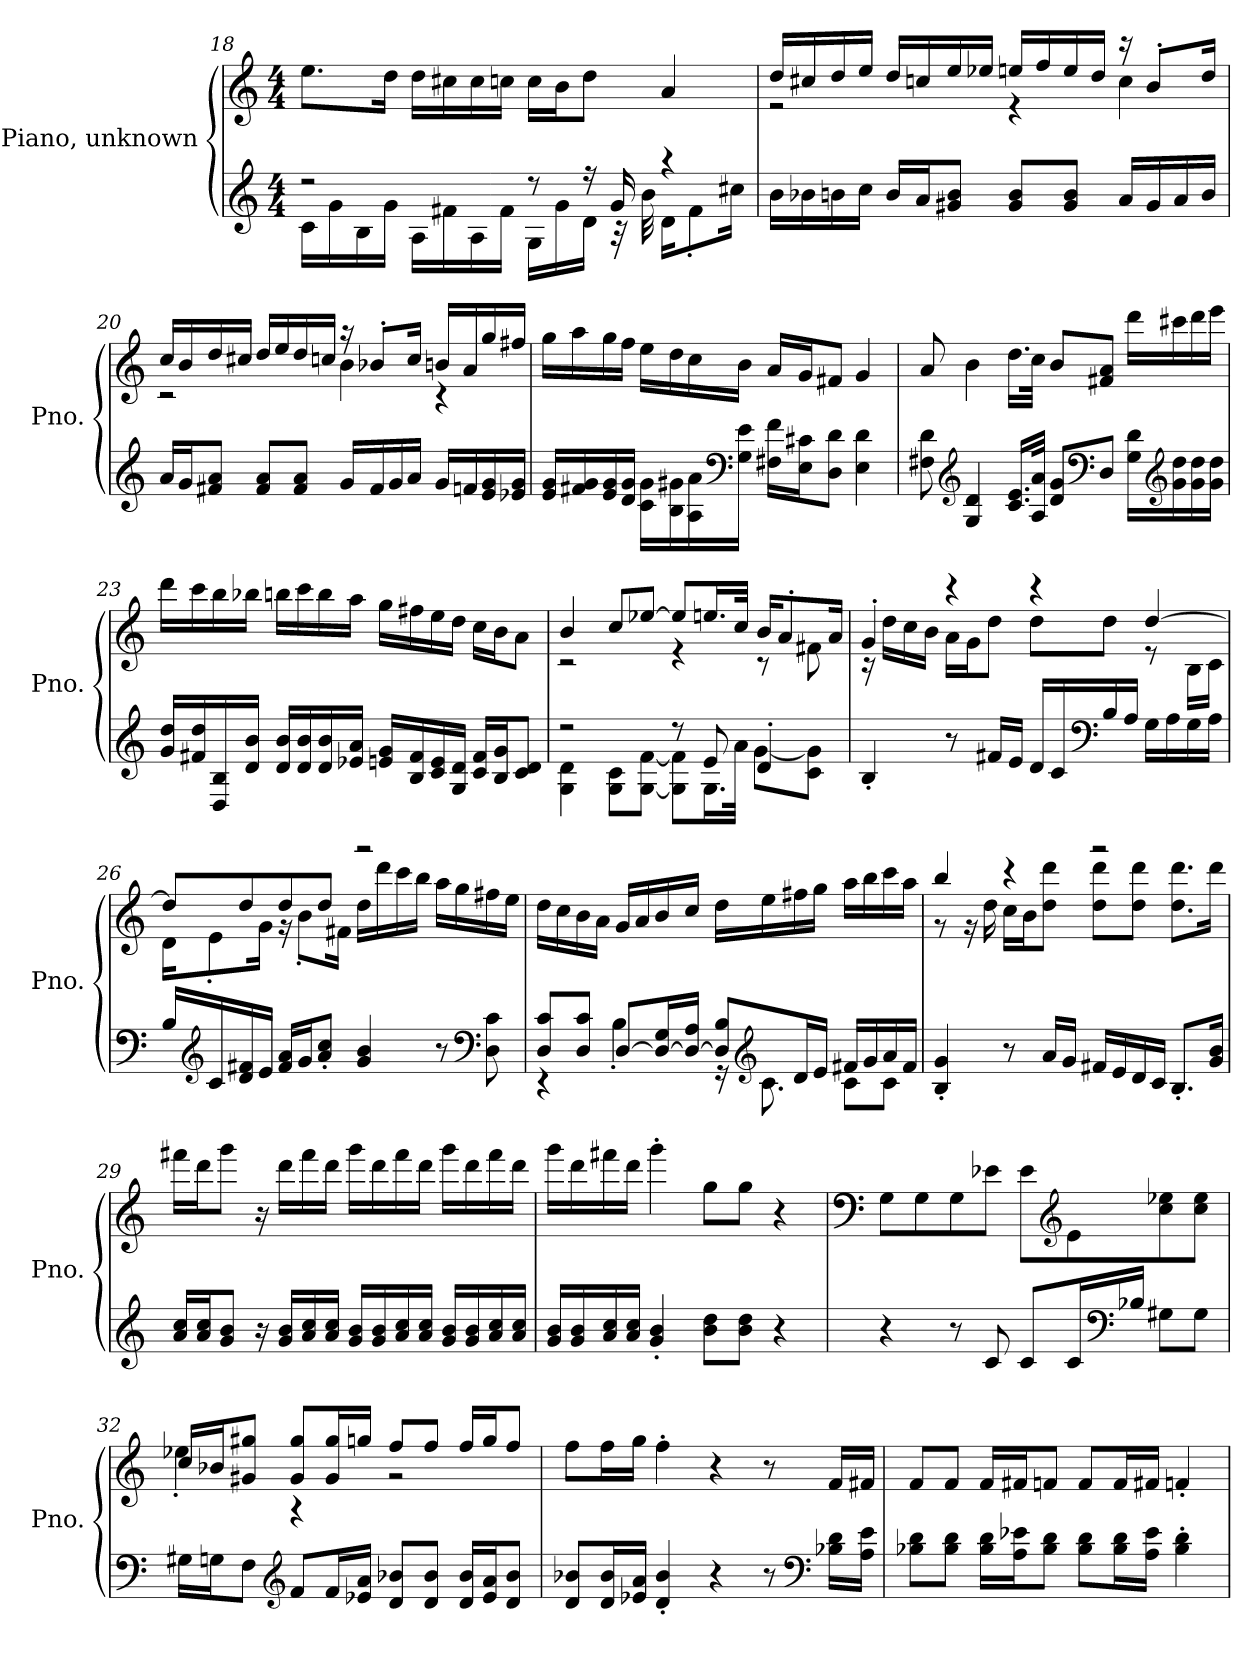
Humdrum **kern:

**kern	**kern
*part1	*part1
*staff2	*staff1
*I"Piano, unknown	*
*I'Pno.	*
!!LO:LB:g=z
*clefG2	*clefG2
*k[]	*k[]
*M4/4	*M4/4
=18	=18
*^	*
2r	16c\LL	8.ee\L
.	16g\	.
.	16B\	.
.	16g\JJ	16dd\Jk
.	16A\LL	16dd\LL
.	16f#X\	16cc#X\
.	16A\	16cc#\
.	16f#\JJ	16ccn\JJ
8r	16G\LL	16cc\LL
.	16g\	16b\J
16r	16d\JJ	8dd\J
16g/	32r	.
.	32b\	.
4r	16d\KL	4a/
.	8f#'\	.
.	16cc#X\Jk	.
*v	*v	*
=19	=19
*	*^
16b\LL	16dd/LL	2r
16b-X\	16cc#X/	.
16bn\	16dd/	.
16cc\JJ	16ee/JJ	.
16b/LL	16dd/LL	.
16a/J	16ccn/	.
8g#X/ 8b/J	16ee/	.
.	16ee-X/JJ	.
8g#/ 8b/L	16een/LL	4r
.	16ff/	.
8g#/ 8b/J	16ee/	.
.	16dd/JJ	.
16a/LL	16r	4cc\
16g#/	8b'/L	.
16a/	.	.
16b/JJ	16dd/Jk	.
!!LO:LB:g=z	!!
=20	=20	=20
16a/LL	16cc/LL	2r
16g/J	16b/	.
8f#X/ 8a/J	16dd/	.
.	16cc#X/JJ	.
8f#/ 8a/L	16dd/LL	.
.	16ee/	.
8f#/ 8a/J	16dd/	.
.	16ccn/JJ	.
16g/LL	16r	4b\
16f#/	8b-X'/L	.
16g/	.	.
16a/JJ	16cc/Jk	.
16g/LL	16bn/LL	4r
16fn/	16a/	.
16e/ 16g/	16gg/	.
16e-X/ 16g/JJ	16ff#X/JJ	.
*	*v	*v
=21	=21
16e/ 16g/LL	16gg\LL
16f#X/ 16g/	16aa\
16e/ 16g/	16gg\
16d/ 16g/JJ	16ff\JJ
16c\ 16g\LL	16ee\LL
16B\ 16g#X\	16dd\
16A\ 16a\	16cc\
*clefF4	*
16G\ 16e\JJ	16b\JJ
16F#X\ 16f#\LL	16a/LL
16E\ 16c#X\J	16g/J
8D\ 8d\J	8f#X/J
4E\ 4d\	4g/
!!LO:LB:g=z
=22	=22
8F#X\ 8d\	8a/
*clefG2	*
4G/ 4d/	4b\
16.c/ 16.e/LL	16.dd\LL
32A/ 32a/JJk	32cc\JJk
8d/ 8g/L	8b/L
*clefF4	*
8D/J	8f#X/ 8a/J
16G\ 16d\LL	16ddd\LL
*clefG2	*
16g\ 16dd\	16ccc#X\
16g\ 16dd\	16ddd\
16g\ 16dd\JJ	16eee\JJ
=23	=23
16g/ 16dd/LL	16ddd\LL
16f#X/ 16dd/	16ccc\
16D/ 16B/	16bb\
16d/ 16b/JJ	16bb-X\JJ
16d/ 16b/LL	16bbn\LL
16d/ 16b/	16ccc\
16d/ 16b/	16bb\
16e-X/ 16a/JJ	16aa\JJ
16en/ 16g/LL	16gg\LL
16B/ 16f#/	16ff#X\
16c/ 16e/	16ee\
16G/ 16d/JJ	16dd\JJ
16c/ 16f#/LL	16cc\LL
16B/ 16g/J	16b\J
8c/ 8d/J	8a\J
!!LO:LB:g=z
=24	=24
*^	*^
2r	4G\ 4d\	4b/	2r
.	8G\ 8c\L	8cc/L	.
.	[8G\ [8f\J	[8ee-X/J	.
8r	8G\] 8f\]L	8ee-/L]	4r
8e/	16.G\L	16.een/L	.
.	32a\JJk	32cc/JJk	.
4d'/	[8g\L	16b/KL	8r
.	.	8a'/	.
.	8c\ 8g\]J	.	8f#X\
.	.	16a/Jk	.
*v	*v	*	*
=25	=25	=25
4B'/	4g'/	16r
.	.	16dd\LL
.	.	16cc\
.	.	16b\JJ
8r	4r	16a\LL
.	.	16g\J
16f#X/LL	.	8dd\J
16e/JJ	.	.
16d/LL	4r	8dd\L
16c/	.	.
*clefF4	*	*
16B/	.	8dd\J
16A/JJ	.	.
16G\LL	[4dd/	8r
16A\	.	.
16G\	.	16B\LL
16A\JJ	.	16c\JJ
!!LO:LB:g=z	!!
=26	=26	=26
16B/LL	8dd/L]	16d\KL
*clefG2	*	*
16c/	.	8e'\
16d/ 16f#X/	8dd/	.
16e/JJ	.	16g\Jk
16f#/ 16a/LL	8dd/	16r
16g/J	.	8b'\L
8a/' 8cc/'J	8dd/J	.
.	.	16f#X\Jk
4g/ 4b/	2r	16dd\LL
.	.	16ddd\
.	.	16ccc\
.	.	16bb\JJ
8r	.	16aa\LL
.	.	16gg\
*clefF4	*	*
8D\ 8c\	.	16ff#X\
.	.	16ee\JJ
*	*v	*v
=27	=27
*^	*
8D/ 8c/L	4r	16dd\LL
.	.	16cc\
8D/ 8c/J	.	16b\
.	.	16a\JJ
[8D/L	4B'\	16g/LL
.	.	16a/
16D/_ 16G/L	.	16b/
16D/_ 16A/JJ	.	16cc/JJ
8D/] 8B/L	16r	16dd\LL
*clefG2	*	*
.	8.c\	16ee\
16d/L	.	16ff#X\
16e/JJ	.	16gg\JJ
16f#X/LL	8c\L	16aa\LL
16g/	.	16bb\
16a/	8c\J	16ccc\
16f#/JJ	.	16aa\JJ
*v	*v	*
!!LO:PB:g=z
=28	=28
*	*^
4B/' 4g/'	4bb/	8r
.	.	16r
.	.	16dd\
8r	4r	16cc\LL
.	.	16b\J
16a/LL	.	8dd\ 8ddd\J
16g/JJ	.	.
16f#X/LL	2r	8dd\ 8ddd\L
16e/	.	.
16d/	.	8dd\ 8ddd\J
16c/JJ	.	.
8.B'/L	.	8.dd\ 8.ddd\L
16g/ 16b/Jk	.	16ddd\Jk
*	*v	*v
=29	=29
16a/ 16cc/LL	16fff#X\LL
16a/ 16cc/J	16ddd\J
8g/ 8b/J	8ggg\J
16r	16r
16g/ 16b/LL	16ddd\LL
16a/ 16cc/	16fff#\
16a/ 16cc/JJ	16ddd\JJ
16g/ 16b/LL	16ggg\LL
16g/ 16b/	16ddd\
16a/ 16cc/	16fff#\
16a/ 16cc/JJ	16ddd\JJ
16g/ 16b/LL	16ggg\LL
16g/ 16b/	16ddd\
16a/ 16cc/	16fff#\
16a/ 16cc/JJ	16ddd\JJ
=30	=30
16g/ 16b/LL	16ggg\LL
16g/ 16b/	16ddd\
16a/ 16cc/	16fff#X\
16a/ 16cc/JJ	16ddd\JJ
4g/' 4b/'	4ggg'\
8b\ 8dd\L	8gg\L
8b\ 8dd\J	8gg\J
4r	4r
!!LO:LB:g=z
=31	=31
*	*clefF4
4r	8G\L
.	8G\
8r	8G\
8c/	8e-X\J
8c/L	8e-\L
*	*clefG2
16c/L	8e-\
*clefF4	*
16B-X/JJ	.
8G#X\L	8cc\ 8ee-X\
8G#\J	8cc\ 8ee-\J
=32	=32
*	*^
16G#X\LL	16cc/LL	4ee-X'\
16Gn\J	16b-X/J	.
8F\J	8g#X/ 8gg#X/J	.
*clefG2	*	*
8f/L	8g#/ 8gg#/L	4r
16f/L	16g#/ 16gg#/L	.
16e-X/ 16a/JJ	16ggn/JJ	.
8d/ 8b-X/L	8ff/L	2r
8d/ 8b-/J	8ff/J	.
16d/ 16b-/LL	16ff/LL	.
16e-/ 16a/J	16gg/J	.
8d/ 8b-/J	8ff/J	.
*	*v	*v
=33	=33
8d/ 8b-X/L	8ff\L
16d/ 16b-/L	16ff\L
16e-X/ 16a/JJ	16gg\JJ
4d/' 4b-/'	4ff'\
4r	4r
8r	8r
*clefF4	*
16B-X\ 16d\LL	16f/LL
16A\ 16e-\JJ	16f#X/JJ
!!LO:LB:g=z
=34	=34
8B-X\ 8d\L	8f/L
8B-\ 8d\J	8f/J
16B-\ 16d\LL	16f/LL
16A\ 16e-X\J	16f#X/J
8B-\ 8d\J	8fn/J
8B-\ 8d\L	8f/L
16B-\ 16d\L	16f/L
16A\ 16e-\JJ	16f#X/JJ
4B-\' 4d\'	4fn'/
=	=
*-	*-
